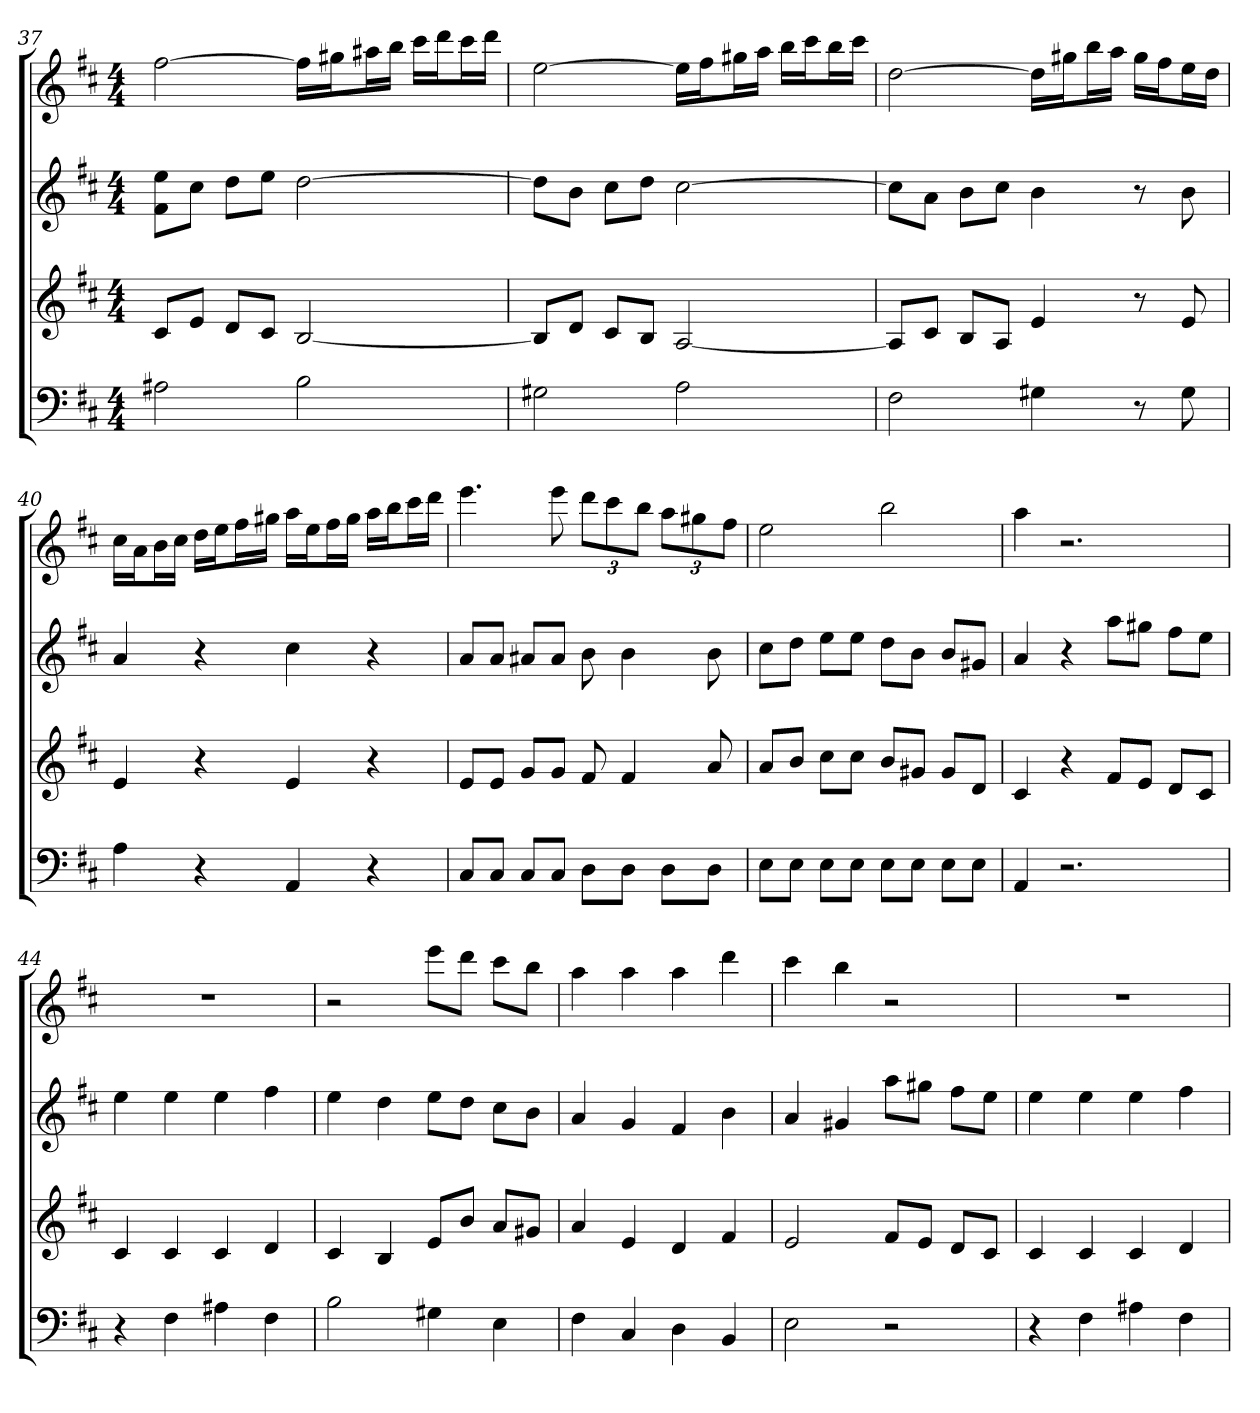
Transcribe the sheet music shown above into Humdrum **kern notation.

**kern	**kern	**kern	**kern
*part4	*part3	*part2	*part1
*staff4	*staff3	*staff2	*staff1
*k[f#c#]	*k[f#c#]	*k[f#c#]	*k[f#c#]
*D:	*D:	*D:	*D:
*M4/4	*M4/4	*M4/4	*M4/4
=37	=37	=37	=37
2A#X	8c#L	8f# 8eeL	[2ff#
.	8eJ	8cc#J	.
.	8dL	8ddL	.
.	8c#J	8eeJ	.
2B	[2B	[2dd	16ff#LL]
.	.	.	16gg#XJ
.	.	.	16aa#XL
.	.	.	16bbJJ
.	.	.	16ccc#LL
.	.	.	16dddJ
.	.	.	16ccc#L
.	.	.	16dddJJ
=38	=38	=38	=38
2G#X	8BL]	8ddL]	[2ee
.	8dJ	8bJ	.
.	8c#L	8cc#L	.
.	8BJ	8ddJ	.
2A	[2A	[2cc#	16eeLL]
.	.	.	16ff#J
.	.	.	16gg#XL
.	.	.	16aaJJ
.	.	.	16bbLL
.	.	.	16ccc#J
.	.	.	16bbL
.	.	.	16ccc#JJ
=39	=39	=39	=39
2F#	8AL]	8cc#L]	[2dd
.	8c#J	8aJ	.
.	8BL	8bL	.
.	8AJ	8cc#J	.
4G#X	4e	4b	16ddLL]
.	.	.	16gg#XJ
.	.	.	16bbL
.	.	.	16aaJJ
8r	8r	8r	16gg#LL
.	.	.	16ff#J
8G#	8e	8b	16eeL
.	.	.	16ddJJ
=40	=40	=40	=40
4A	4e	4a	16cc#LL
.	.	.	16aJ
.	.	.	16bL
.	.	.	16cc#JJ
4r	4r	4r	16ddLL
.	.	.	16eeJ
.	.	.	16ff#L
.	.	.	16gg#XJJ
4AA	4e	4cc#	16aaLL
.	.	.	16eeJ
.	.	.	16ff#L
.	.	.	16gg#JJ
4r	4r	4r	16aaLL
.	.	.	16bbJ
.	.	.	16ccc#L
.	.	.	16dddJJ
=41	=41	=41	=41
8C#L	8eL	8aL	4.eee
8C#J	8eJ	8aJ	.
8C#L	8gL	8a#XL	.
8C#J	8gJ	8a#J	8eee
8DL	8f#	8b	12dddL
.	.	.	12ccc#
8DJ	4f#	4b	.
.	.	.	12bbJ
8DL	.	.	12aaL
.	.	.	12gg#X
8DJ	8a	8b	.
.	.	.	12ff#J
=42	=42	=42	=42
8EL	8aL	8cc#L	2ee
8EJ	8bJ	8ddJ	.
8EL	8cc#L	8eeL	.
8EJ	8cc#J	8eeJ	.
8EL	8bL	8ddL	2bb
8EJ	8g#XJ	8bJ	.
8EL	8g#L	8bL	.
8EJ	8dJ	8g#XJ	.
=43	=43	=43	=43
4AA	4c#	4a	4aa
2.r	4r	4r	2.r
.	8f#L	8aaL	.
.	8eJ	8gg#XJ	.
.	8dL	8ff#L	.
.	8c#J	8eeJ	.
=44	=44	=44	=44
4r	4c#	4ee	1r
4F#	4c#	4ee	.
4A#X	4c#	4ee	.
4F#	4d	4ff#	.
=45	=45	=45	=45
2B	4c#	4ee	2r
.	4B	4dd	.
4G#X	8eL	8eeL	8eeeL
.	8bJ	8ddJ	8dddJ
4E	8aL	8cc#L	8ccc#L
.	8g#XJ	8bJ	8bbJ
=46	=46	=46	=46
4F#	4a	4a	4aa
4C#	4e	4g	4aa
4D	4d	4f#	4aa
4BB	4f#	4b	4ddd
=47	=47	=47	=47
2E	2e	4a	4ccc#
.	.	4g#X	4bb
2r	8f#L	8aaL	2r
.	8eJ	8gg#XJ	.
.	8dL	8ff#L	.
.	8c#J	8eeJ	.
=48	=48	=48	=48
4r	4c#	4ee	1r
4F#	4c#	4ee	.
4A#X	4c#	4ee	.
4F#	4d	4ff#	.
=	=	=	=
*-	*-	*-	*-
